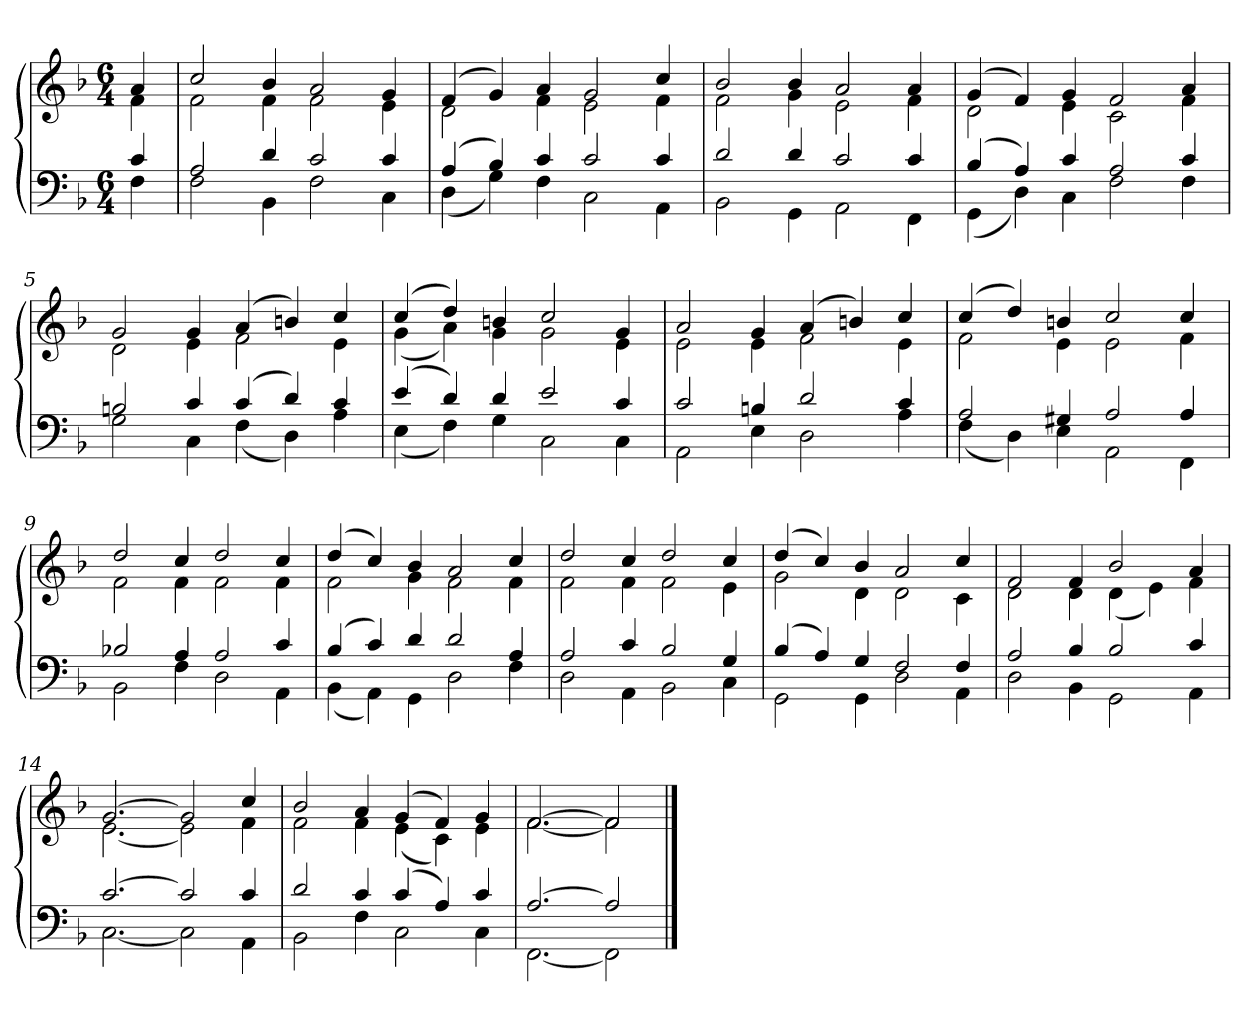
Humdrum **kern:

**kern	**kern
*part1	*part1
*staff2	*staff1
*clefF4	*clefG2
*k[b-]	*k[b-]
*F:	*F:
*M6/4	*M6/4
=	=
*^	*^
4c	4F	4a	4f
=1	=1	=1	=1
2A	2F	2cc	2f
4d	4BB-	4b-	4f
2c	2F	2a	2f
4c	4C	4g	4e
=2	=2	=2	=2
(4A	(4D	(4f	2d
4B-)	4G)	4g)	.
4c	4F	4a	4f
2c	2C	2g	2e
4c	4AA	4cc	4f
=3	=3	=3	=3
2d	2BB-	2b-	2f
4d	4GG	4b-	4g
2c	2AA	2a	2e
4c	4FF	4a	4f
=4	=4	=4	=4
(4B-	(4GG	(4g	2d
4A)	4D)	4f)	.
4c	4C	4g	4e
2A	2F	2f	2c
4c	4F	4a	4f
=5	=5	=5	=5
2Bn	2G	2g	2d
4c	4C	4g	4e
(4c	(4F	(4a	2f
4d)	4D)	4bn)	.
4c	4A	4cc	4e
=6	=6	=6	=6
(4e	(4E	(4cc	(4g
4d)	4F)	4dd)	4a)
4d	4G	4bn	4g
2e	2C	2cc	2g
4c	4C	4g	4e
=7	=7	=7	=7
2c	2AA	2a	2e
4Bn	4E	4g	4e
2d	2D	(4a	2f
.	.	4bn)	.
4c	4A	4cc	4e
=8	=8	=8	=8
2A	(4F	(4cc	2f
.	4D)	4dd)	.
4G#X	4E	4bn	4e
2A	2AA	2cc	2e
4A	4FF	4cc	4f
=9	=9	=9	=9
2B-X	2BB-	2dd	2f
4A	4F	4cc	4f
2A	2D	2dd	2f
4c	4AA	4cc	4f
=10	=10	=10	=10
(4B-	(4BB-	(4dd	2f
4c)	4AA)	4cc)	.
4d	4GG	4b-	4g
2d	2D	2a	2f
4A	4F	4cc	4f
=11	=11	=11	=11
2A	2D	2dd	2f
4c	4AA	4cc	4f
2B-	2BB-	2dd	2f
4G	4C	4cc	4e
=12	=12	=12	=12
(4B-	2GG	(4dd	2g
4A)	.	4cc)	.
4G	4GG	4b-	4d
2F	2D	2a	2d
4F	4AA	4cc	4c
=13	=13	=13	=13
2A	2D	2f	2d
4B-	4BB-	4f	4d
2B-	2GG	2b-	(4d
.	.	.	4e)
4c	4AA	4a	4f
=14	=14	=14	=14
[2.c	[2.C	[2.g	[2.e
2c]	2C]	2g]	2e]
4c	4AA	4cc	4f
=15	=15	=15	=15
2d	2BB-	2b-	2f
4c	4F	4a	4f
(4c	2C	(4g	(4e
4A)	.	4f)	4c)
4c	4C	4g	4e
=16	=16	=16	=16
[2.A	[2.FF	[2.f	[2.f
2A]	2FF]	2f]	2f]
*v	*v	*	*
*	*v	*v
==	==
*-	*-
